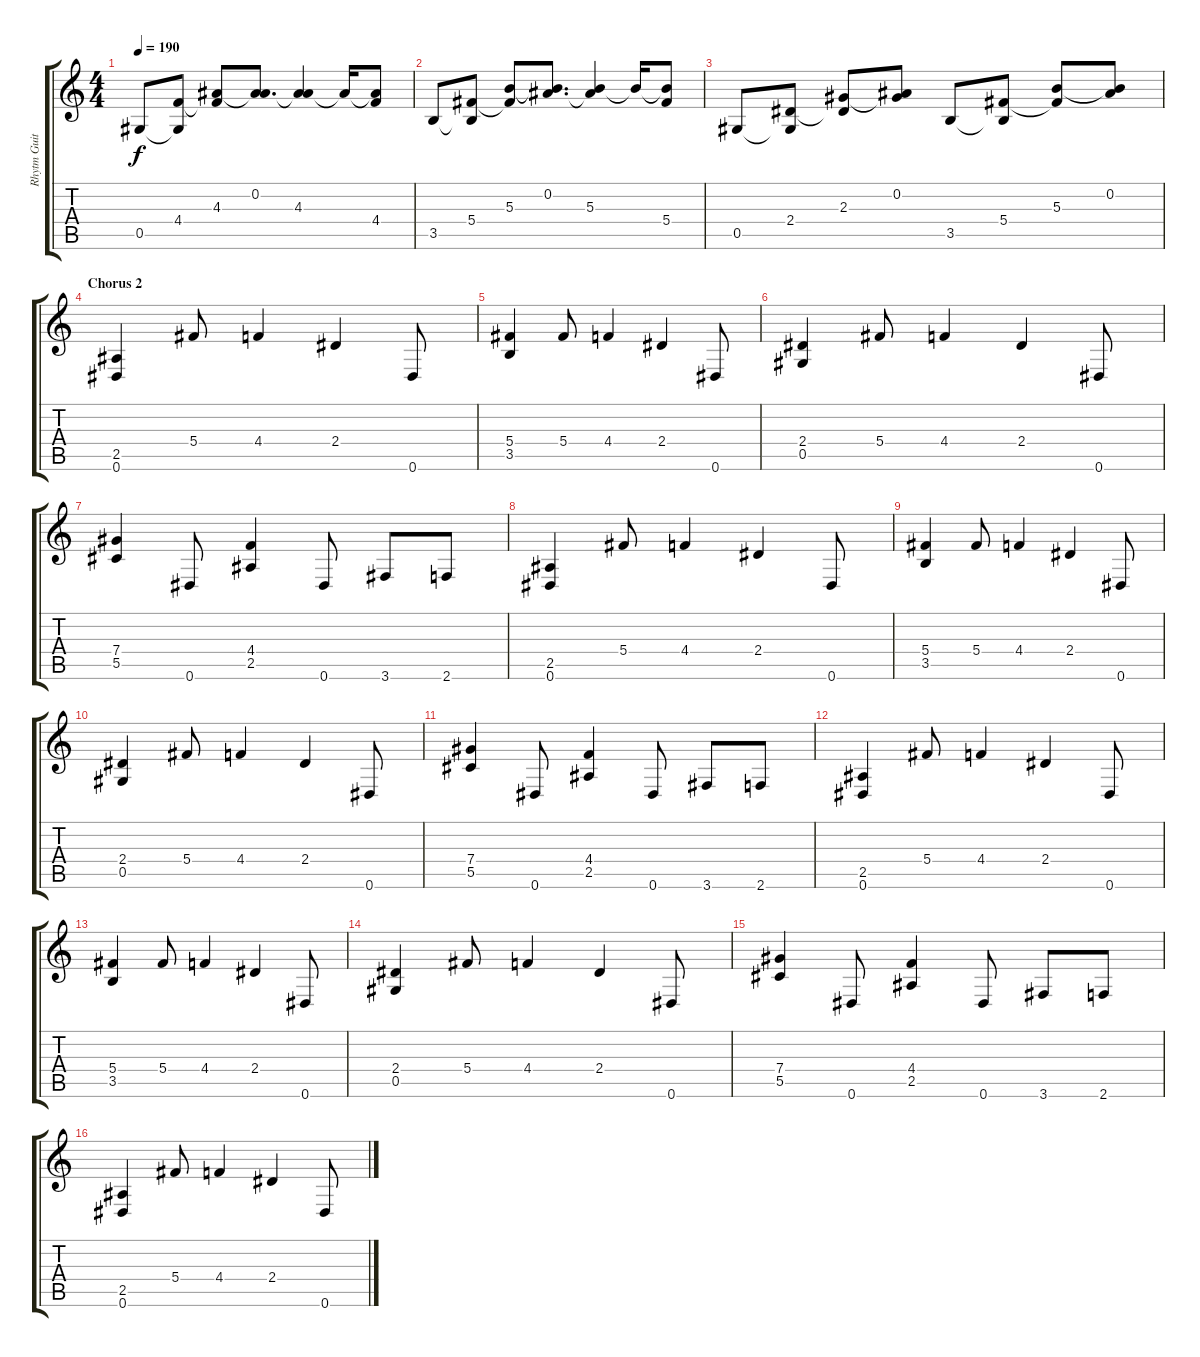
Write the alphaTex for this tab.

\track ("Rhytm Guitar" "Rhytm Guit") {instrument distortionguitar}
\staff {score tabs}
\tuning (Eb4 Bb3 Gb3 Db3 Ab2 Eb2) {hide}
\ts (4 4)
\tempo 190
\clef g2
\ks c
0.5.8{dy f} (4.4 0.5{t}).8 (4.3 4.4{t}).8 (0.2 4.3{t}).8{d} (0.2{t} 4.3).4 4.3{t}.16 (4.3{t} 4.4).8 |
3.5.8 (5.4 3.5{t}).8 (5.3 5.4{t}).8 (0.2 5.3{t}).8{d} (0.2{t} 5.3).4 5.3{t}.16 (5.3{t} 5.4).8 |
0.5.8 (2.4 0.5{t}).8 (2.3 2.4{t}).8 (0.2 2.3{t}).8 3.5.8 (5.4 3.5{t}).8 (5.3 5.4{t}).8 (0.2 5.3{t}).8 |
\section ("" "Chorus 2")
(2.5 0.6).4 5.4.8 4.4.4 2.4.4 0.6.8 |
(5.4 3.5).4 5.4.8 4.4.4 2.4.4 0.6.8 |
(2.4 0.5).4 5.4.8 4.4.4 2.4.4 0.6.8 |
(7.4 5.5).4 0.6.8 (4.4 2.5).4 0.6.8 3.6.8 2.6.8 |
(2.5 0.6).4 5.4.8 4.4.4 2.4.4 0.6.8 |
(5.4 3.5).4 5.4.8 4.4.4 2.4.4 0.6.8 |
(2.4 0.5).4 5.4.8 4.4.4 2.4.4 0.6.8 |
(7.4 5.5).4 0.6.8 (4.4 2.5).4 0.6.8 3.6.8 2.6.8 |
(2.5 0.6).4 5.4.8 4.4.4 2.4.4 0.6.8 |
(5.4 3.5).4 5.4.8 4.4.4 2.4.4 0.6.8 |
(2.4 0.5).4 5.4.8 4.4.4 2.4.4 0.6.8 |
(7.4 5.5).4 0.6.8 (4.4 2.5).4 0.6.8 3.6.8 2.6.8 |
(2.5 0.6).4 5.4.8 4.4.4 2.4.4 0.6.8
